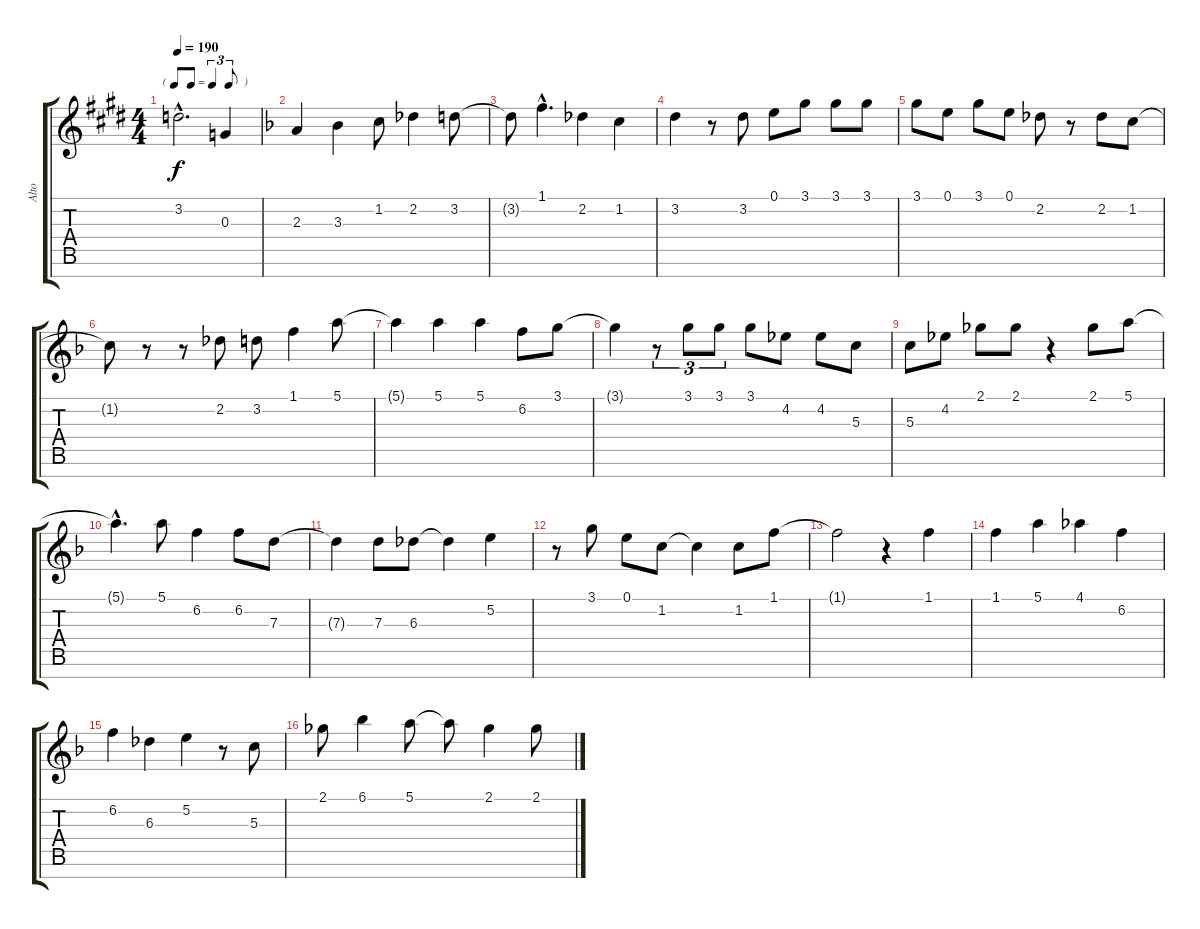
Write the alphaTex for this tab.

\track ("Alto" "Alto") {instrument acousticguitarnylon}
\staff {score tabs}
\tuning (E4 B3 G3 D3 A2 E2 B1) {hide}
\ts (4 4)
\tf triplet8th
\tempo 190
\clef g2
\ks e
3.2{hac t}.2{d dy f} 0.3.4 |
\ks f
2.3.4 3.3.4 1.2.8 2.2.4 3.2.8 |
3.2{t}.8 1.1{hac}.4{d} 2.2.4 1.2.4 |
3.2.4 r.8 3.2.8 0.1.8 3.1.8 3.1.8 3.1.8 |
3.1.8 0.1.8 3.1.8 0.1.8 2.2.8 r.8 2.2.8 1.2.8 |
1.2{t}.8 r.8 r.8 2.2.8 3.2.8 1.1.4 5.1.8 |
5.1{t}.4 5.1.4 5.1.4 6.2.8 3.1.8 |
3.1{t}.4 r.8{tu (3 2)} 3.1.8{tu (3 2)} 3.1.8{tu (3 2)} 3.1.8 4.2.8 4.2.8 5.3.8 |
5.3.8 4.2.8 2.1.8 2.1.8 r.4 2.1.8 5.1.8 |
5.1{hac t}.4{d} 5.1.8 6.2.4 6.2.8 7.3.8 |
7.3{t}.4 7.3.8 6.3.8 6.3{t}.4 5.2.4 |
r.8 3.1.8 0.1.8 1.2.8 1.2{t}.4 1.2.8 1.1.8 |
1.1{t}.2 r.4 1.1.4 |
1.1.4 5.1.4 4.1.4 6.2.4 |
6.2.4 6.3.4 5.2.4 r.8 5.3.8 |
2.1.8 6.1.4 5.1.8 5.1{t}.8 2.1.4 2.1.8
